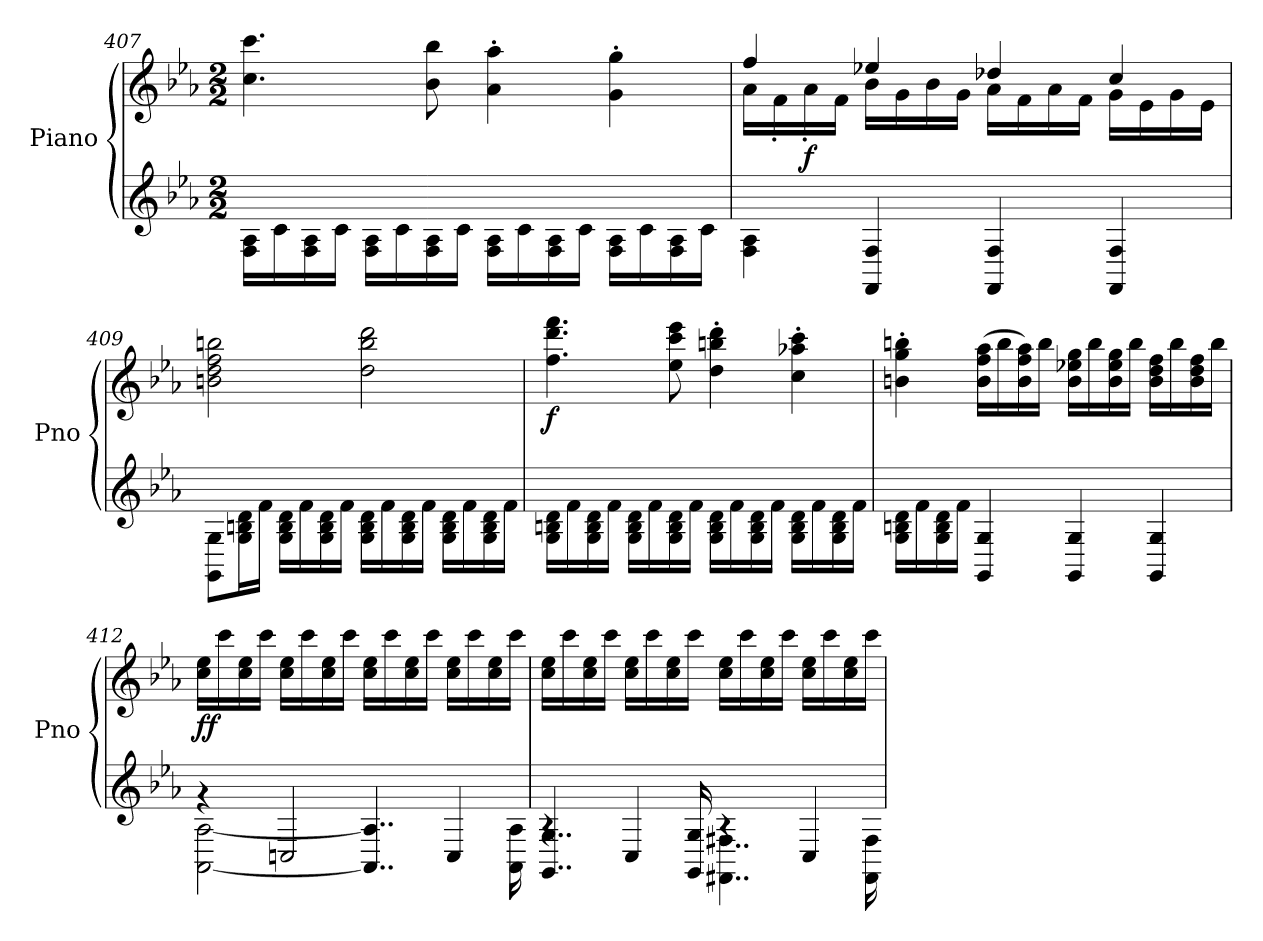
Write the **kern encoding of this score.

**kern	**kern	**dynam
*part1	*part1	*part1
*staff2	*staff1	*staff1/2
*I"Piano	*	*
*I'Pno	*	*
!!LO:PB:g=z
*clefG2	*clefG2	*
*k[b-e-a-]	*k[b-e-a-]	*
*M2/2	*M2/2	*
=407	=407	=407
16F\ 16A-\LL	4.cc\ 4.ccc\	.
16c\	.	.
16F\ 16A-\	.	.
16c\JJ	.	.
16F\ 16A-\LL	.	.
16c\	.	.
16F\ 16A-\	8b-\ 8bb-\	.
16c\JJ	.	.
16F\ 16A-\LL	4a-\' 4aa-\'	.
16c\	.	.
16F\ 16A-\	.	.
16c\JJ	.	.
16F\ 16A-\LL	4g\' 4gg\'	.
16c\	.	.
16F\ 16A-\	.	.
16c\JJ	.	.
=408	=408	=408
*	*^	*
4F\ 4A-\	4ff/	16a-\LL	.
.	.	16f'\	.
!	!	!	!LO:DY:b
.	.	16a-'\	f
.	.	16f\JJ	.
4FF/ 4F/	4ee-X/	16b-\LL	.
.	.	16g\	.
.	.	16b-\	.
.	.	16g\JJ	.
4FF/ 4F/	4dd-X/	16a-\LL	.
.	.	16f\	.
.	.	16a-\	.
.	.	16f\JJ	.
4FF/ 4F/	4cc/	16g\LL	.
.	.	16e-\	.
.	.	16g\	.
.	.	16e-\JJ	.
*	*v	*v	*
!!LO:LB:g=z
=409	=409	=409
8GG\ 8G\L	2bn\ 2dd\ 2ff\ 2bbn\	.
16G\ 16Bn\ 16d\L	.	.
16f\JJ	.	.
16G\ 16B\ 16d\LL	.	.
16f\	.	.
16G\ 16B\ 16d\	.	.
16f\JJ	.	.
16G\ 16B\ 16d\LL	2dd\ 2bb\ 2ddd\	.
16f\	.	.
16G\ 16B\ 16d\	.	.
16f\JJ	.	.
16G\ 16B\ 16d\LL	.	.
16f\	.	.
16G\ 16B\ 16d\	.	.
16f\JJ	.	.
!!LO:LB:g=z
=410	=410	=410
!	!	!LO:DY:b
16G\ 16Bn\ 16d\LL	4.ff\ 4.ddd\ 4.fff\	f
16f\	.	.
16G\ 16B\ 16d\	.	.
16f\JJ	.	.
16G\ 16B\ 16d\LL	.	.
16f\	.	.
16G\ 16B\ 16d\	8ee-\ 8ccc\ 8eee-\	.
16f\JJ	.	.
16G\ 16B\ 16d\LL	4dd\' 4bbn\' 4ddd\'	.
16f\	.	.
16G\ 16B\ 16d\	.	.
16f\JJ	.	.
16G\ 16B\ 16d\LL	4cc\' 4aa-X\' 4ccc\'	.
16f\	.	.
16G\ 16B\ 16d\	.	.
16f\JJ	.	.
=411	=411	=411
16G\ 16Bn\ 16d\LL	4bn\' 4gg\' 4bbn\'	.
16f\	.	.
16G\ 16B\ 16d\	.	.
16f\JJ	.	.
4GG/ 4G/	(<16b\ 16ff\ 16aa-\LL	.
.	16bb\	.
.	16b\ 16ff\ 16aa-\)	.
.	16bb\JJ	.
4GG/ 4G/	16b\ 16ee-X\ 16gg\LL	.
.	16bb\	.
.	16b\ 16ee-\ 16gg\	.
.	16bb\JJ	.
4GG/ 4G/	16b\ 16dd\ 16ff\LL	.
.	16bb\	.
.	16b\ 16dd\ 16ff\	.
.	16bb\JJ	.
!!LO:LB:g=z
=412	=412	=412
*^	*	*
!	!	!	!LO:DY:b
4rg	[2AA-\ [2A-\	16cc\ 16ee-\LL	ff
.	.	16ccc\	.
.	.	16cc\ 16ee-\	.
.	.	16ccc\JJ	.
2Cn/	.	16cc\ 16ee-\LL	.
.	.	16ccc\	.
.	.	16cc\ 16ee-\	.
.	.	16ccc\JJ	.
.	4..AA-/] 4..A-/]	16cc\ 16ee-\LL	.
.	.	16ccc\	.
.	.	16cc\ 16ee-\	.
.	.	16ccc\JJ	.
4C/	.	16cc\ 16ee-\LL	.
.	.	16ccc\	.
.	.	16cc\ 16ee-\	.
.	16AA-\ 16A-\	16ccc\JJ	.
!!LO:LB:g=z
=413	=413	=413	=413
4rA	4..GG/ 4..G/	16cc\ 16ee-\LL	.
.	.	16ccc\	.
.	.	16cc\ 16ee-\	.
.	.	16ccc\JJ	.
4C/	.	16cc\ 16ee-\LL	.
.	.	16ccc\	.
.	.	16cc\ 16ee-\	.
.	16GG/ 16G/	16ccc\JJ	.
4rA	4..FF#X\ 4..F#X\	16cc\ 16ee-\LL	.
.	.	16ccc\	.
.	.	16cc\ 16ee-\	.
.	.	16ccc\JJ	.
4C/	.	16cc\ 16ee-\LL	.
.	.	16ccc\	.
.	.	16cc\ 16ee-\	.
.	16FF#\ 16F#\	16ccc\JJ	.
*v	*v	*	*
=	=	=
*-	*-	*-
